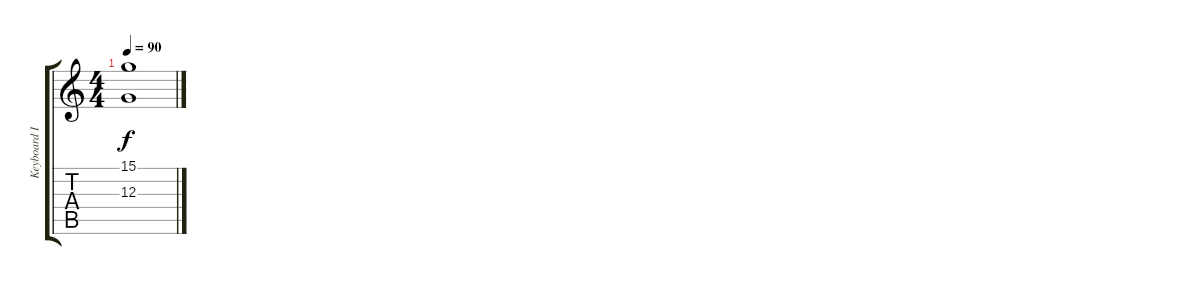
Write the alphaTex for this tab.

\track ("Keyboard II (Choir)" "Keyboard I") {instrument choiraahs}
\staff {score tabs}
\tuning (E4 B3 G3 D3 A2 E2) {hide}
\ts (4 4)
\tempo 90
\clef g2
\ks c
(15.1{t} 12.3{t}).1{dy f}
